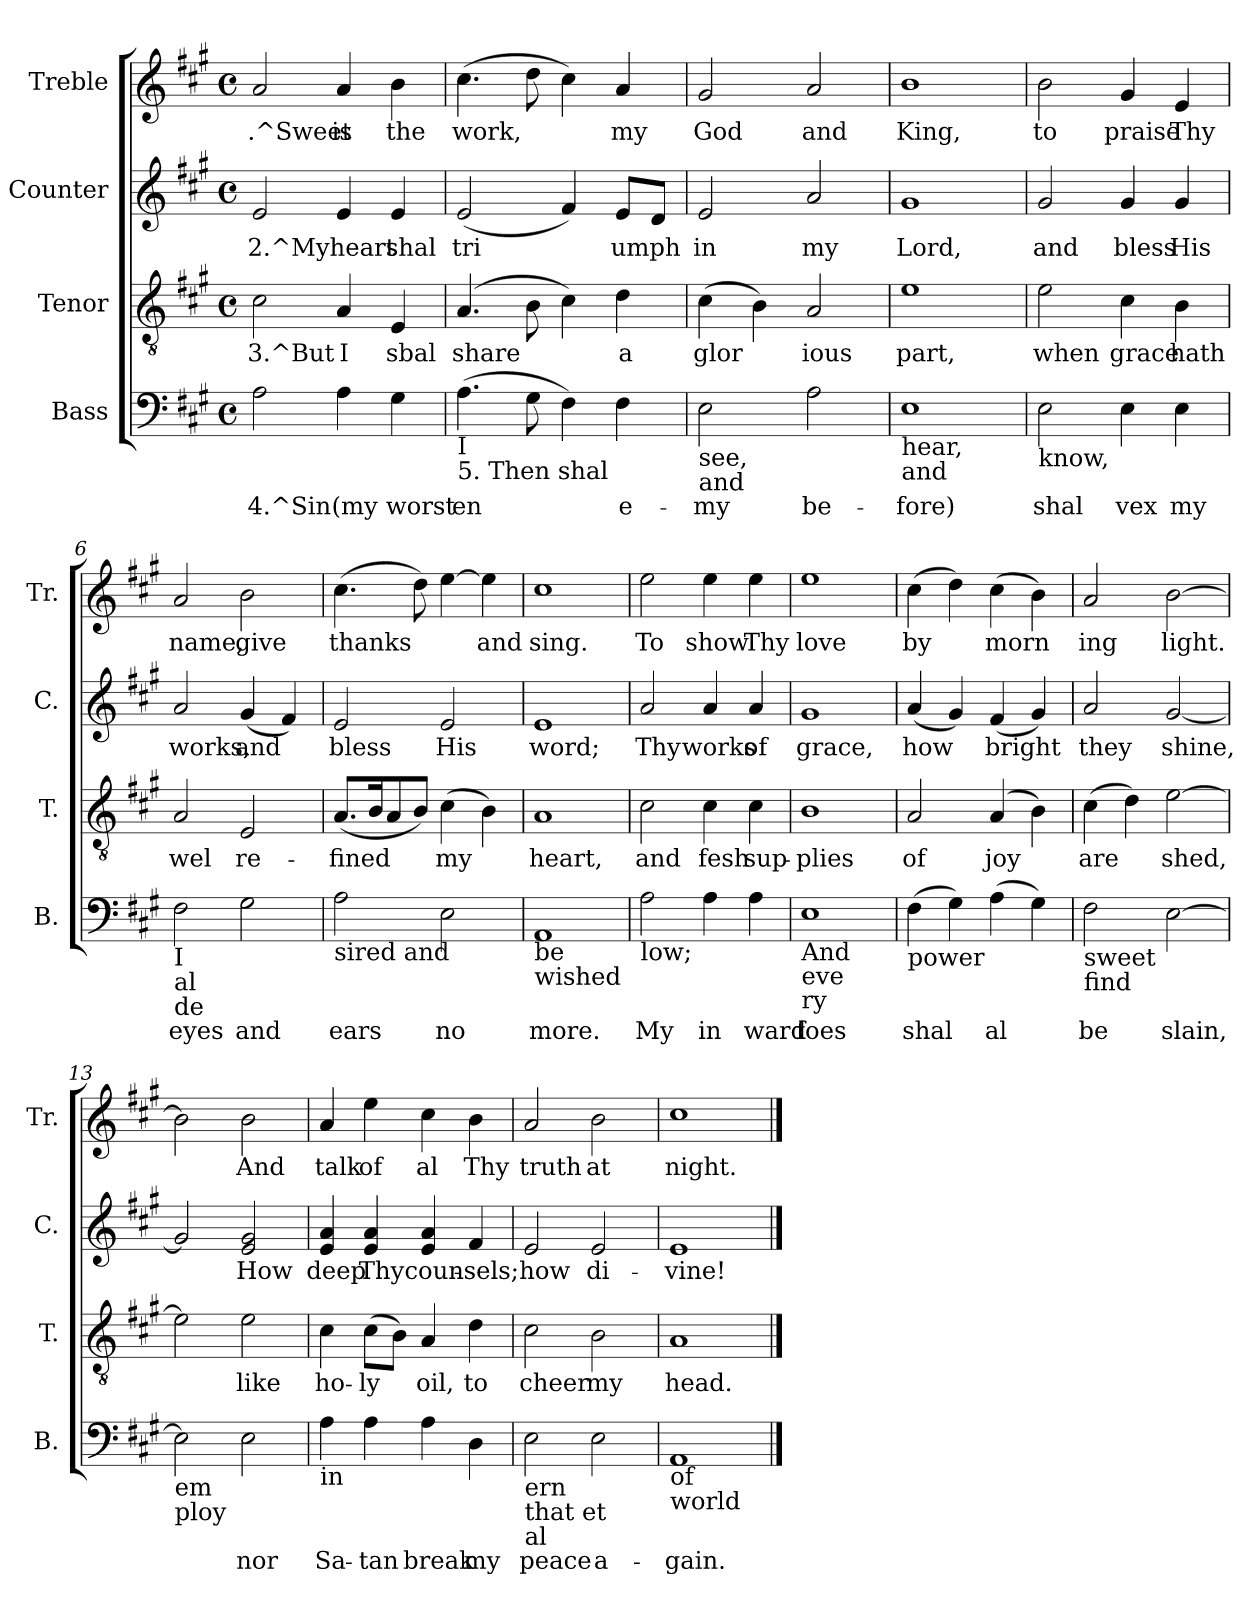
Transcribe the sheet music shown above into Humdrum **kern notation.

**kern	**text	**kern	**text	**kern	**text	**kern	**text
*part4	*part4	*part3	*part3	*part2	*part2	*part1	*part1
*staff4	*staff4	*staff3	*staff3	*staff2	*staff2	*staff1	*staff1
*I"Bass	*	*I"Tenor	*	*I"Counter	*	*I"Treble	*
*I'B.	*	*I'T.	*	*I'C.	*	*I'Tr.	*
!!LO:PB:g=z
*stria5	*	*stria5	*	*stria5	*	*stria5	*
*clefF4	*	*clefGv2	*	*clefG2	*	*clefG2	*
*k[f#c#g#]	*	*k[f#c#g#]	*	*k[f#c#g#]	*	*k[f#c#g#]	*
*A:	*	*A:	*	*A:	*	*A:	*
*M4/4	*	*M4/4	*	*M4/4	*	*M4/4	*
*met(c)	*	*met(c)	*	*met(c)	*	*met(c)	*
=1	=1	=1	=1	=1	=1	=1	=1
!	!LO:LY:b:rj	!	!LO:LY:b:rj	!	!LO:LY:b:rj	!	!LO:LY:b:rj
2A\	4.^Sin	2c#\	3.^But	2e/	2.^My	2a</	.^Sweet
!	!LO:LY:b:rj	!	!LO:LY:b:rj	!	!LO:LY:b:rj	!	!LO:LY:b:rj
4A\	(my	4A/	I	4e/	heart	4a/	is
!	!LO:LY:b:rj	!	!LO:LY:b:rj	!	!LO:LY:b:rj	!	!LO:LY:b:rj
4G#\	worst	4E/	sbal	4e/	shal	4b\	the
=2	=2	=2	=2	=2	=2	=2	=2
!LO:TX:b:t=I	!	!	!	!	!	!	!
!LO:TX:b:t=5. Then shal	!	!	!	!	!	!	!
!	!LO:LY:b:rj	!	!LO:LY:b:rj	!	!LO:LY:b:rj	!	!LO:LY:b:rj
(>4.A\	en-	(>4.A/	share	(<2e/	tri-	(>4.cc#\	work,
!	!LO:LY:b:rj	!	!LO:LY:b:rj	!	!	!	!LO:LY:b:rj
8G#\	--	8B\	.	.	.	8dd\	.
!	!LO:LY:b:rj	!	!LO:LY:b:rj	!	!LO:LY:b:rj	!	!LO:LY:b:rj
4F#\)	--	4c#\)	.	4f#/)	--	4cc#\)	.
!	!LO:LY:b:rj	!	!LO:LY:b:rj	!	!LO:LY:b:rj	!	!LO:LY:b:rj
4F#\	-e-	4d\	a	8e/L	-umph	4a/	my
!	!	!	!	!	!LO:LY:b:rj	!	!
.	.	.	.	8d/J	.	.	.
=3	=3	=3	=3	=3	=3	=3	=3
!LO:TX:b:t=see,	!	!	!	!	!	!	!
!LO:TX:b:t=and	!	!	!	!	!	!	!
!	!LO:LY:b:rj	!	!LO:LY:b:rj	!	!LO:LY:b:rj	!	!LO:LY:b:rj
2E\	-my	(>4c#\	glor-	2e/	in	2g#/	God
!	!	!	!LO:LY:b:rj	!	!	!	!
.	.	4B\)	--	.	.	.	.
!	!LO:LY:b:rj	!	!LO:LY:b:rj	!	!LO:LY:b:rj	!	!LO:LY:b:rj
2A\	be-	2A/	-ious	2a/	my	2a/	and
=4	=4	=4	=4	=4	=4	=4	=4
!LO:TX:b:t=hear,	!	!	!	!	!	!	!
!LO:TX:b:t=and	!	!	!	!	!	!	!
!	!LO:LY:b:rj	!	!LO:LY:b:rj	!	!LO:LY:b:rj	!	!LO:LY:b:rj
1E	-fore)	1e	part,	1g#	Lord,	1b	King,
=5	=5	=5	=5	=5	=5	=5	=5
!LO:TX:b:t=know,	!	!	!	!	!	!	!
!	!LO:LY:b:rj	!	!LO:LY:b:rj	!	!LO:LY:b:rj	!	!LO:LY:b:rj
2E\	shal	2e\	when	2g#/	and	2b\	to
!	!LO:LY:b:rj	!	!LO:LY:b:rj	!	!LO:LY:b:rj	!	!LO:LY:b:rj
4E\	vex	4c#\	grace	4g#/	bless	4g#/	praise
!	!LO:LY:b:rj	!	!LO:LY:b:rj	!	!LO:LY:b:rj	!	!LO:LY:b:rj
4E\	my	4B\	hath	4g#/	His	4e/	Thy
=6	=6	=6	=6	=6	=6	=6	=6
!LO:TX:b:t=I	!	!	!	!	!	!	!
!LO:TX:b:t=al	!	!	!	!	!	!	!
!LO:TX:b:t=de	!	!	!	!	!	!	!
!	!LO:LY:b:rj	!	!LO:LY:b:rj	!	!LO:LY:b:rj	!	!LO:LY:b:rj
2F#\	eyes	2A/	wel	2a/	works,	2a/	name,
!	!LO:LY:b:rj	!	!LO:LY:b:rj	!	!LO:LY:b:rj	!	!LO:LY:b:rj
2G#\	and	2E/	re-	(<4g#/	and	2b\	give
!	!	!	!	!	!LO:LY:b:rj	!	!
.	.	.	.	4f#/)	.	.	.
=7	=7	=7	=7	=7	=7	=7	=7
!LO:TX:b:t=sired and	!	!	!	!	!	!	!
!	!LO:LY:b:rj	!	!LO:LY:b:rj	!	!LO:LY:b:rj	!	!LO:LY:b:rj
2A\	ears	(<8.A/L	-fined	2e/	bless	(>4.cc#\	thanks
!	!	!	!LO:LY:b:rj	!	!	!	!
.	.	16B/	.	.	.	.	.
!	!	!	!LO:LY:b:rj	!	!	!	!
.	.	8A/	.	.	.	.	.
!	!	!	!LO:LY:b:rj	!	!	!	!LO:LY:b:rj
.	.	8B/J)	.	.	.	8dd\)	.
!	!LO:LY:b:rj	!	!LO:LY:b:rj	!	!LO:LY:b:rj	!	!LO:LY:b:rj
2E\	no	(>4c#\	my	2e/	His	[>4ee\	.
!	!	!	!LO:LY:b:rj	!	!	!	!LO:LY:b:rj
.	.	4B\)	.	.	.	4ee\]	and
=8	=8	=8	=8	=8	=8	=8	=8
!LO:TX:b:t=be	!	!	!	!	!	!	!
!LO:TX:b:t=wished	!	!	!	!	!	!	!
!	!LO:LY:b:rj	!	!LO:LY:b:rj	!	!LO:LY:b:rj	!	!LO:LY:b:rj
1AA	more.	1A	heart,	1e	word;	1cc#	sing.
!!LO:PB:g=z
=9	=9	=9	=9	=9	=9	=9	=9
!LO:TX:b:t=low;	!	!	!	!	!	!	!
!	!LO:LY:b:rj	!	!LO:LY:b:rj	!	!LO:LY:b:rj	!	!LO:LY:b:rj
2A\	My	2c#\	and	2a/	Thy	2ee\	To
!	!LO:LY:b:rj	!	!LO:LY:b:rj	!	!LO:LY:b:rj	!	!LO:LY:b:rj
4A\	in	4c#\	fesh	4a/	works	4ee\	show
!	!LO:LY:b:rj	!	!LO:LY:b:rj	!	!LO:LY:b:rj	!	!LO:LY:b:rj
4A\	ward	4c#\	sup-	4a/	of	4ee\	Thy
=10	=10	=10	=10	=10	=10	=10	=10
!LO:TX:b:t=And	!	!	!	!	!	!	!
!LO:TX:b:t=eve	!	!	!	!	!	!	!
!LO:TX:b:t=ry	!	!	!	!	!	!	!
!	!LO:LY:b:rj	!	!LO:LY:b:rj	!	!LO:LY:b:rj	!	!LO:LY:b:rj
1E	foes	1B	-plies	1g#	grace,	1ee	love
=11	=11	=11	=11	=11	=11	=11	=11
!LO:TX:b:t=power	!	!	!	!	!	!	!
!	!LO:LY:b:rj	!	!LO:LY:b:rj	!	!LO:LY:b:rj	!	!LO:LY:b:rj
(>4F#\	shal	2A/	of	(<4a/	how	(>4cc#\	by
!	!LO:LY:b:rj	!	!	!	!LO:LY:b:rj	!	!LO:LY:b:rj
4G#\)	.	.	.	4g#/)	.	4dd\)	.
!	!LO:LY:b:rj	!	!LO:LY:b:rj	!	!LO:LY:b:rj	!	!LO:LY:b:rj
(>4A\	al	(>4A/	joy	(<4f#/	bright	(>4cc#\	morn-
!	!LO:LY:b:rj	!	!LO:LY:b:rj	!	!LO:LY:b:rj	!	!LO:LY:b:rj
4G#\)	.	4B\)	.	4g#/)	.	4b\)	--
=12	=12	=12	=12	=12	=12	=12	=12
!LO:TX:b:t=sweet	!	!	!	!	!	!	!
!LO:TX:b:t=find	!	!	!	!	!	!	!
!	!LO:LY:b:rj	!	!LO:LY:b:rj	!	!LO:LY:b:rj	!	!LO:LY:b:rj
2F#\	be	(>4c#\	are	2a/	they	2a/	-ing
!	!	!	!LO:LY:b:rj	!	!	!	!
.	.	4d\)	.	.	.	.	.
!	!LO:LY:b:rj	!	!LO:LY:b:rj	!	!LO:LY:b:rj	!	!LO:LY:b:rj
[>2E\	slain,	[>2e\	shed,	[<2g#/	shine,	[>2b\	light.
=13	=13	=13	=13	=13	=13	=13	=13
!LO:TX:b:t=em	!	!	!	!	!	!	!
!LO:TX:b:t=ploy	!	!	!	!	!	!	!
!	!LO:LY:b:rj	!	!LO:LY:b:rj	!	!LO:LY:b:rj	!	!LO:LY:b:rj
2E\]	.	2e\]	.	2g#/]	.	2b\]	.
!	!LO:LY:b:rj	!	!LO:LY:b:rj	!	!LO:LY:b:rj	!	!LO:LY:b:rj
2E\	nor	2e\	like	2g#/ 2e/	How	2b\	And
=14	=14	=14	=14	=14	=14	=14	=14
!LO:TX:b:t=in	!	!	!	!	!	!	!
!	!LO:LY:b:rj	!	!LO:LY:b:rj	!	!LO:LY:b:rj	!	!LO:LY:b:rj
4A\	Sa-	4c#\	ho-	4a/ 4e/	deep	4a/	talk
!	!LO:LY:b:rj	!	!LO:LY:b:rj	!	!LO:LY:b:rj	!	!LO:LY:b:rj
4A\	-tan	(>8c#\L	-ly	4a/ 4e/	Thy	4ee\	of
!	!	!	!LO:LY:b:rj	!	!	!	!
.	.	8B\J)	.	.	.	.	.
!	!LO:LY:b:rj	!	!LO:LY:b:rj	!	!LO:LY:b:rj	!	!LO:LY:b:rj
4A\	break	4A/	oil,	4a/ 4e/	coun-	4cc#\	al
!	!LO:LY:b:rj	!	!LO:LY:b:rj	!	!LO:LY:b:rj	!	!LO:LY:b:rj
4D\	my	4d\	to	4f#/	-sels;	4b\	Thy
=15	=15	=15	=15	=15	=15	=15	=15
!LO:TX:b:t=ern	!	!	!	!	!	!	!
!LO:TX:b:t=that et	!	!	!	!	!	!	!
!LO:TX:b:t=al	!	!	!	!	!	!	!
!	!LO:LY:b:rj	!	!LO:LY:b:rj	!	!LO:LY:b:rj	!	!LO:LY:b:rj
2E\	peace	2c#\	cheer	2e/	how	2a/	truth
!	!LO:LY:b:rj	!	!LO:LY:b:rj	!	!LO:LY:b:rj	!	!LO:LY:b:rj
2E\	a-	2B\	my	2e/	di-	2b\	at
=16	=16	=16	=16	=16	=16	=16	=16
!LO:TX:b:t=of	!	!	!	!	!	!	!
!LO:TX:b:t=world	!	!	!	!	!	!	!
!	!LO:LY:b:rj	!	!LO:LY:b:rj	!	!LO:LY:b:rj	!	!LO:LY:b:rj
1AA	-gain.	1A	head.	1e	-vine!	1cc#	night.
==	==	==	==	==	==	==	==
*-	*-	*-	*-	*-	*-	*-	*-
